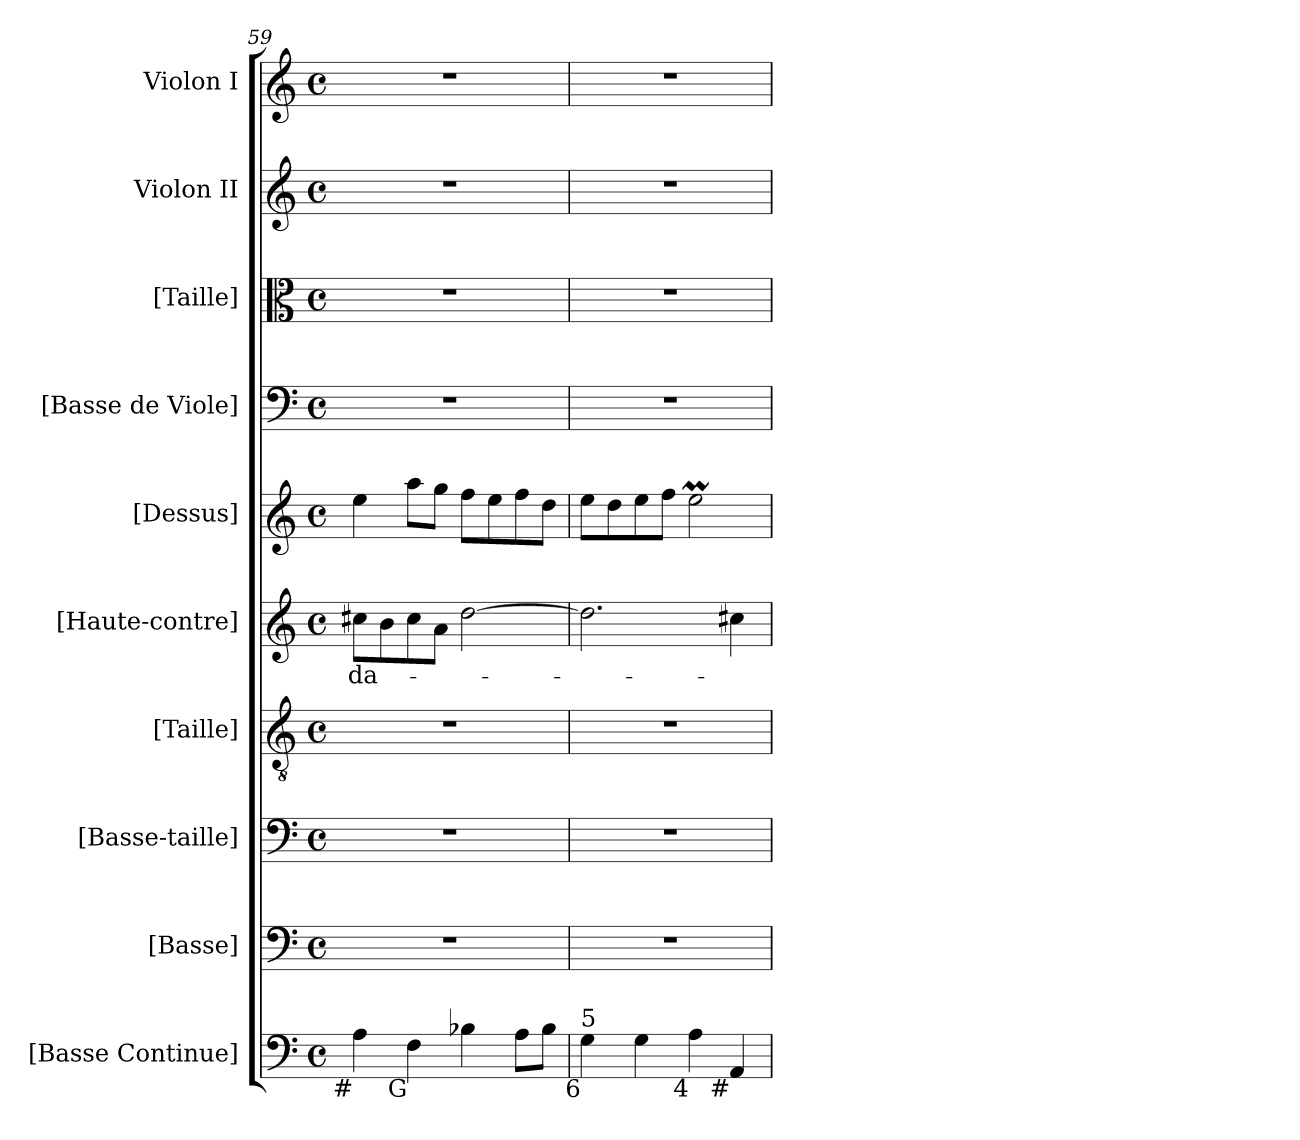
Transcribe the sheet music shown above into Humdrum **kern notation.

**kern	**kern	**kern	**kern	**kern	**text	**kern	**kern	**kern	**kern	**kern
*part10	*part9	*part8	*part7	*part6	*part6	*part5	*part4	*part3	*part2	*part1
*staff10	*staff9	*staff8	*staff7	*staff6	*staff6	*staff5	*staff4	*staff3	*staff2	*staff1
*I"[Basse Continue]	*I"[Basse]	*I"[Basse-taille]	*I"[Taille]	*I"[Haute-contre]	*	*I"[Dessus]	*I"[Basse de Viole]	*I"[Taille]	*I"Violon II	*I"Violon I
*I'B.c.	*I'B.	*I'B.t.	*I'T.	*I'H.C.	*	*I'D.	*	*	*I'Vln. II	*I'Vln. I
*clefF4	*clefF4	*clefF4	*clefGv2	*clefG2	*	*clefG2	*clefF4	*clefC3	*clefG2	*clefG2
*	*	*	*ITrd7c12	*ITrd7c12	*	*	*	*	*	*
*k[]	*k[]	*k[]	*k[]	*k[]	*	*k[]	*k[]	*k[]	*k[]	*k[]
*M4/4	*M4/4	*M4/4	*M4/4	*M4/4	*	*M4/4	*M4/4	*M4/4	*M4/4	*M4/4
*met(c)	*met(c)	*met(c)	*met(c)	*met(c)	*	*met(c)	*met(c)	*met(c)	*met(c)	*met(c)
=59	=59	=59	=59	=59	=59	=59	=59	=59	=59	=59
!LO:TX:b:rj:t=#	!	!	!	!	!	!	!	!	!	!
!	!	!	!	!	!LO:LY:b:color=#000000	!	!	!	!	!
4Ai\	1r	1r	1r	8c#Xi\L	-da-	4eei\	1r	1r	1r	1r
.	.	.	.	8Bi\	.	.	.	.	.	.
!LO:TX:b:rj:t=G	!	!	!	!	!	!	!	!	!	!
4Fi\	.	.	.	8c#i\	.	8aai\L	.	.	.	.
.	.	.	.	8Ai\J	.	8ggi\J	.	.	.	.
4B-Xi\	.	.	.	[2di\	.	8ffi\L	.	.	.	.
.	.	.	.	.	.	8eei\	.	.	.	.
8Ai\L	.	.	.	.	.	8ffi\	.	.	.	.
8B-i\J	.	.	.	.	.	8ddi\J	.	.	.	.
=60	=60	=60	=60	=60	=60	=60	=60	=60	=60	=60
!LO:TX:b:rj:t=6	!	!	!	!	!	!	!	!	!	!
!LO:TX:t=5	!	!	!	!	!	!	!	!	!	!
4Gi\	1r	1r	1r	2.di\]	.	8eei\L	1r	1r	1r	1r
.	.	.	.	.	.	8ddi\	.	.	.	.
4Gi\	.	.	.	.	.	8eei\	.	.	.	.
.	.	.	.	.	.	8ffi\J	.	.	.	.
!LO:TX:b:rj:t=4	!	!	!	!	!	!	!	!	!	!
4Ai\	.	.	.	.	.	2eemi\	.	.	.	.
!LO:TX:b:rj:t=#	!	!	!	!	!	!	!	!	!	!
4AAi/	.	.	.	4c#Xi\	.	.	.	.	.	.
=	=	=	=	=	=	=	=	=	=	=
*-	*-	*-	*-	*-	*-	*-	*-	*-	*-	*-
